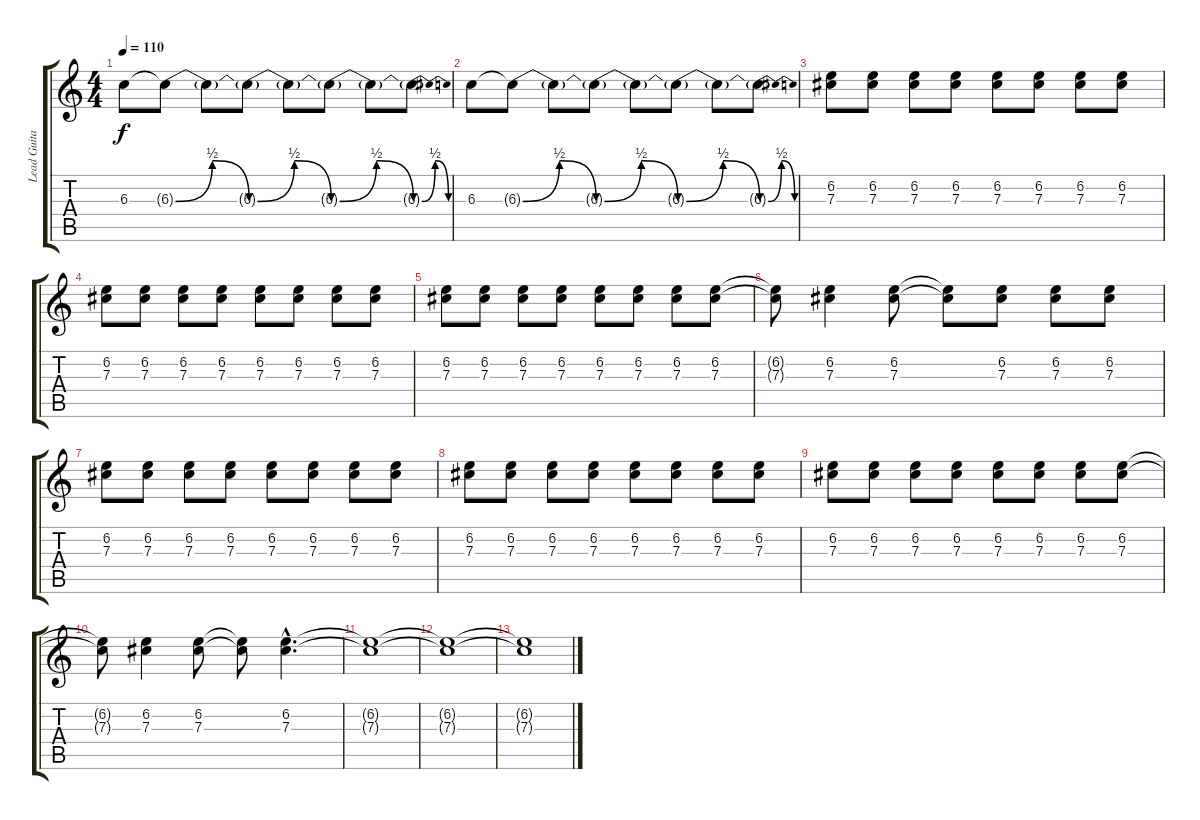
\track ("Lead Guitar 1" "Lead Guita") {instrument overdrivenguitar}
\staff {score tabs}
\tuning (Eb4 Bb3 Gb3 Db3 Ab2 Db2) {hide}
\ts (4 4)
\tempo 110
\clef g2
\ks c
6.3.8{dy f} 6.3{be (bendrelease 0 0 30 2 30 2 60 0) t}.8 6.3{t}.8 6.3{be (bendrelease 0 0 30 2 30 2 60 0) t}.8 6.3{t}.8 6.3{be (bendrelease 0 0 30 2 30 2 60 0) t}.8 6.3{t}.8 6.3{be (bendrelease 0 0 30 2 30 2 60 0) t}.8 |
6.3.8 6.3{be (bendrelease 0 0 30 2 30 2 60 0) t}.8 6.3{t}.8 6.3{be (bendrelease 0 0 30 2 30 2 60 0) t}.8 6.3{t}.8 6.3{be (bendrelease 0 0 30 2 30 2 60 0) t}.8 6.3{t}.8 6.3{be (bendrelease 0 0 30 2 30 2 60 0) t}.8 |
(6.2 7.3).8 (6.2 7.3).8 (6.2 7.3).8 (6.2 7.3).8 (6.2 7.3).8 (6.2 7.3).8 (6.2 7.3).8 (6.2 7.3).8 |
(6.2 7.3).8 (6.2 7.3).8 (6.2 7.3).8 (6.2 7.3).8 (6.2 7.3).8 (6.2 7.3).8 (6.2 7.3).8 (6.2 7.3).8 |
(6.2 7.3).8 (6.2 7.3).8 (6.2 7.3).8 (6.2 7.3).8 (6.2 7.3).8 (6.2 7.3).8 (6.2 7.3).8 (6.2 7.3).8 |
(6.2{t} 7.3{t}).8 (6.2 7.3).4 (6.2 7.3).8 (6.2{t} 7.3{t}).8 (6.2 7.3).8 (6.2 7.3).8 (6.2 7.3).8 |
(6.2 7.3).8 (6.2 7.3).8 (6.2 7.3).8 (6.2 7.3).8 (6.2 7.3).8 (6.2 7.3).8 (6.2 7.3).8 (6.2 7.3).8 |
(6.2 7.3).8 (6.2 7.3).8 (6.2 7.3).8 (6.2 7.3).8 (6.2 7.3).8 (6.2 7.3).8 (6.2 7.3).8 (6.2 7.3).8 |
(6.2 7.3).8 (6.2 7.3).8 (6.2 7.3).8 (6.2 7.3).8 (6.2 7.3).8 (6.2 7.3).8 (6.2 7.3).8 (6.2 7.3).8 |
(6.2{t} 7.3{t}).8 (6.2 7.3).4 (6.2 7.3).8 (6.2{t} 7.3{t}).8 (6.2{hac} 7.3{hac}).4{d} |
(6.2{t} 7.3{t}).1 |
(6.2{t} 7.3{t}).1 |
(6.2{t} 7.3{t}).1
